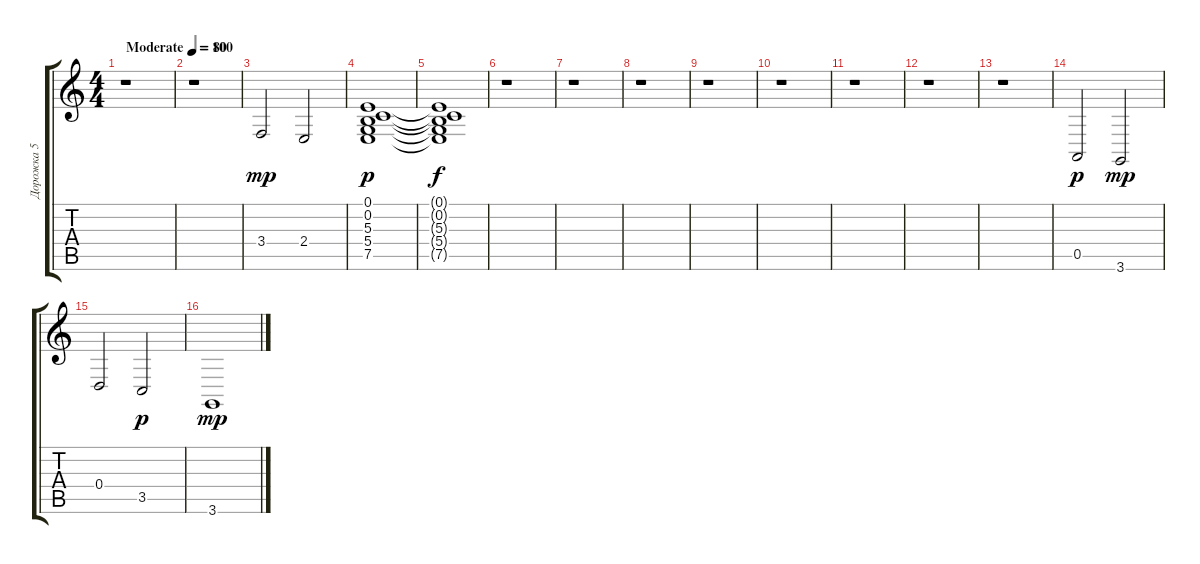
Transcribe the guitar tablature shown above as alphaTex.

\track ("Дорожка 5" "Дорожка 5") {instrument stringensemble1}
\staff {score tabs}
\tuning (E4 B3 G3 D3 A2 E2) {hide}
\ts (4 4)
\tempo (100 "Moderate")
\clef g2
\ks c
r.1{dy mp instrument stringensemble1} |
\tempo 80
r.1 |
3.4.2 2.4.2 |
(0.1 0.2 5.3 5.4 7.5).1{dy p} |
(0.1{t} 0.2{t} 5.3{t} 5.4{t} 7.5{t}).1{dy f} |
r.1 |
r.1 |
r.1 |
r.1 |
r.1 |
r.1 |
r.1 |
r.1 |
0.5.2{dy p} 3.6.2{dy mp} |
0.4.2 3.5.2{dy p} |
3.6.1{dy mp}
